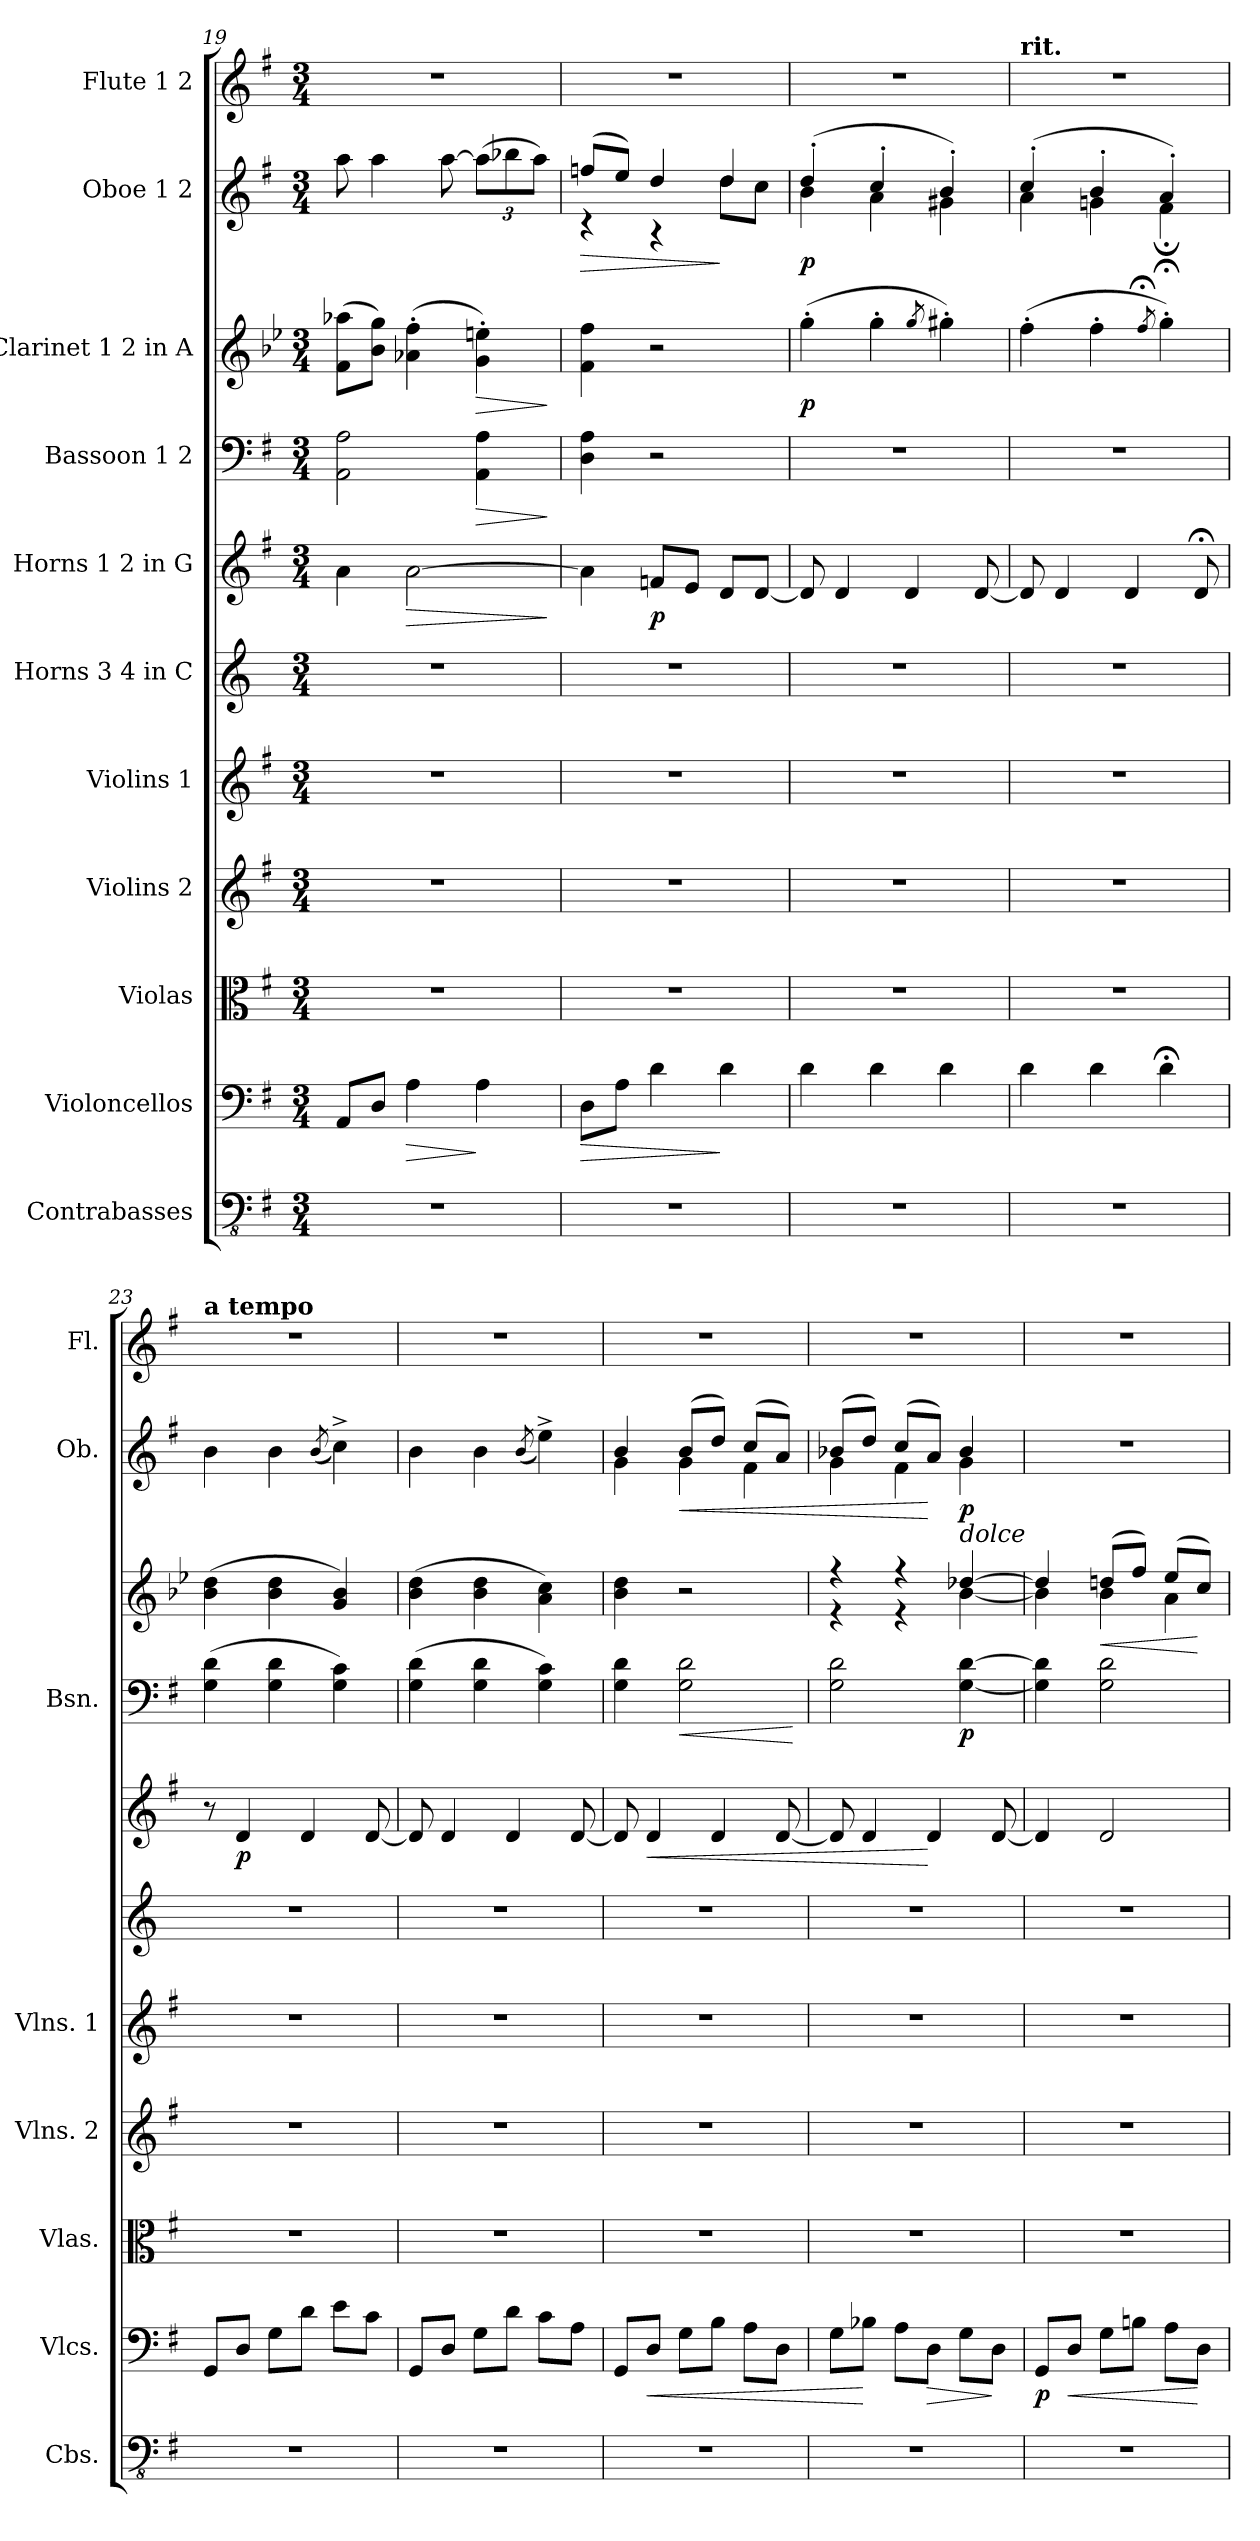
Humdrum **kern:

**kern	**kern	**dynam	**kern	**kern	**kern	**kern	**kern	**dynam	**kern	**dynam	**kern	**dynam	**kern	**dynam	**kern
*part11	*part10	*part10	*part9	*part8	*part7	*part6	*part5	*part5	*part4	*part4	*part3	*part3	*part2	*part2	*part1
*staff11	*staff10	*staff10	*staff9	*staff8	*staff7	*staff6	*staff5	*staff5	*staff4	*staff4	*staff3	*staff3	*staff2	*staff2	*staff1
*I"Contrabasses	*I"Violoncellos	*	*I"Violas	*I"Violins 2	*I"Violins 1	*I"Horns 3 4 in C	*I"Horns 1 2 in G	*	*I"Bassoon 1 2	*	*I"Clarinet 1 2 in A	*	*I"Oboe 1 2	*	*I"Flute 1 2
*I'Cbs.	*I'Vlcs.	*	*I'Vlas.	*I'Vlns. 2	*I'Vlns. 1	*	*	*	*I'Bsn.	*	*	*	*I'Ob.	*	*I'Fl.
!!LO:PB:g=z
*clefFv4	*clefF4	*	*clefC3	*clefG2	*clefG2	*clefG2	*clefG2	*	*clefF4	*	*clefG2	*	*clefG2	*	*clefG2
*	*	*	*	*	*	*ITrd7c12	*ITrd10c17	*	*	*	*ITrd2c3	*	*	*	*
*k[f#]	*k[f#]	*	*k[f#]	*k[f#]	*k[f#]	*k[]	*k[f#]	*	*k[f#]	*	*k[f#]	*	*k[f#]	*	*k[f#]
*M3/4	*M3/4	*	*M3/4	*M3/4	*M3/4	*M3/4	*M3/4	*	*M3/4	*	*M3/4	*	*M3/4	*	*M3/4
=19	=19	=19	=19	=19	=19	=19	=19	=19	=19	=19	=19	=19	=19	=19	=19
2.r	8AA/L	.	2.r	2.r	2.r	2.r	4A\	.	2AA\ 2A\	.	(>8d\ 8ffn\L	.	8aa\	.	2.r
.	8D/J	.	.	.	.	.	.	.	.	.	8g\ 8ee\J)	.	4aa\	.	.
!	!	!LO:HP:b	!	!	!	!	!	!LO:HP:b	!	!	!	!	!	!	!
.	4A\	>	.	.	.	.	[2A\	>	.	.	(>4fn\' 4dd\'	.	.	.	.
.	.	.	.	.	.	.	.	.	.	.	.	.	[8aa\	.	.
!	!	!	!	!	!	!	!	!	!	!LO:HP:b	!	!LO:HP:b	!	!	!
*	*	*	*	*	*	*	*	*	*	*	*	*	*Xbrackettup	*	*
.	4A\	]	.	.	.	.	.	.	4AA\ 4A\	>	4e\' 4cc#X\')	>	(>12aa\L]	.	.
.	.	.	.	.	.	.	.	.	.	.	.	.	12bb-X\	.	.
.	.	.	.	.	.	.	.	.	.	.	.	.	12aa\J)	.	.
.	.	.	.	.	.	.	.	]	.	]	.	]	.	.	.
=20	=20	=20	=20	=20	=20	=20	=20	=20	=20	=20	=20	=20	=20	=20	=20
!	!	!LO:HP:b	!	!	!	!	!	!	!	!	!	!	!	!LO:HP:b	!
*	*	*	*	*	*	*	*	*	*	*	*	*	*^	*	*
2.r	8D\L	>	2.r	2.r	2.r	2.r	4A\]	.	4D\ 4A\	.	4d\ 4dd\	.	(>8ffn/L	4rc	>	2.r
.	8A\J	.	.	.	.	.	.	.	.	.	.	.	8ee/J)	.	.	.
!	!	!	!	!	!	!	!	!LO:DY:b	!	!	!	!	!	!	!	!
.	4d\	.	.	.	.	.	8Fn/L	p	2r	.	2r	.	4dd/	4rA	.	.
.	.	.	.	.	.	.	8E/J	.	.	.	.	.	.	.	.	.
.	4d\	]	.	.	.	.	8D/L	.	.	.	.	.	4dd/	8dd\L	]	.
.	.	.	.	.	.	.	[8D/J	.	.	.	.	.	.	8cc\J	.	.
=21	=21	=21	=21	=21	=21	=21	=21	=21	=21	=21	=21	=21	=21	=21	=21	=21
!	!	!	!	!	!	!	!	!	!	!	!	!LO:DY:b	!	!	!LO:DY:b	!
2.r	4d\	.	2.r	2.r	2.r	2.r	8D/]	.	2.r	.	(>4ee'\	p	(>4dd'/	4b\	p	2.r
.	.	.	.	.	.	.	4D/	.	.	.	.	.	.	.	.	.
.	4d\	.	.	.	.	.	.	.	.	.	4ee'\	.	4cc'/	4a\	.	.
.	.	.	.	.	.	.	4D/	.	.	.	.	.	.	.	.	.
.	.	.	.	.	.	.	.	.	.	.	8qee/	.	.	.	.	.
.	4d\	.	.	.	.	.	.	.	.	.	4ee#X'\)	.	4b'/)	4g#X\	.	.
.	.	.	.	.	.	.	[8D/	.	.	.	.	.	.	.	.	.
=22	=22	=22	=22	=22	=22	=22	=22	=22	=22	=22	=22	=22	=22	=22	=22	=22
!	!	!	!	!	!	!	!	!	!	!	!	!	!	!	!	!LO:TX:a:B:t=rit.
2.r	4d\	.	2.r	2.r	2.r	2.r	8D/]	.	2.r	.	(>4dd'\	.	(>4cc'/	4a\	.	2.r
.	.	.	.	.	.	.	4D/	.	.	.	.	.	.	.	.	.
.	4d\	.	.	.	.	.	.	.	.	.	4dd'\	.	4b'/	4gn\	.	.
.	.	.	.	.	.	.	4D/	.	.	.	.	.	.	.	.	.
.	.	.	.	.	.	.	.	.	.	.	8qdd;</	.	.	.	.	.
.	4d;<\	.	.	.	.	.	.	.	.	.	4ee;<'\)	.	4a'/)	4f#;\	.	.
.	.	.	.	.	.	.	8D;</	.	.	.	.	.	.	.	.	.
*	*	*	*	*	*	*	*	*	*	*	*	*	*v	*v	*	*
=23	=23	=23	=23	=23	=23	=23	=23	=23	=23	=23	=23	=23	=23	=23	=23
!	!	!	!	!	!	!	!	!	!	!	!	!	!	!	!LO:TX:a:B:t=a tempo
2.r	8GG/L	.	2.r	2.r	2.r	2.r	8r	.	(>4G\ 4d\	.	(>4g\ 4b\	.	4b\	.	2.r
!	!	!	!	!	!	!	!	!LO:DY:b	!	!	!	!	!	!	!
.	8D/J	.	.	.	.	.	4D/	p	.	.	.	.	.	.	.
.	8G\L	.	.	.	.	.	.	.	4G\ 4d\	.	4g\ 4b\	.	4b\	.	.
.	8d\J	.	.	.	.	.	4D/	.	.	.	.	.	.	.	.
.	.	.	.	.	.	.	.	.	.	.	.	.	(<8qb/	.	.
.	8e\L	.	.	.	.	.	.	.	4G\ 4c\)	.	4e/ 4g/)	.	4cc^\)	.	.
.	8c\J	.	.	.	.	.	[8D/	.	.	.	.	.	.	.	.
=24	=24	=24	=24	=24	=24	=24	=24	=24	=24	=24	=24	=24	=24	=24	=24
2.r	8GG/L	.	2.r	2.r	2.r	2.r	8D/]	.	(>4G\ 4d\	.	(>4g\ 4b\	.	4b\	.	2.r
.	8D/J	.	.	.	.	.	4D/	.	.	.	.	.	.	.	.
.	8G\L	.	.	.	.	.	.	.	4G\ 4d\	.	4g\ 4b\	.	4b\	.	.
.	8d\J	.	.	.	.	.	4D/	.	.	.	.	.	.	.	.
.	.	.	.	.	.	.	.	.	.	.	.	.	(<8qb/	.	.
.	8c\L	.	.	.	.	.	.	.	4G\ 4c\)	.	4f#\ 4a\)	.	4ee^\)	.	.
.	8A\J	.	.	.	.	.	[8D/	.	.	.	.	.	.	.	.
!!LO:PB:g=z
=25	=25	=25	=25	=25	=25	=25	=25	=25	=25	=25	=25	=25	=25	=25	=25
*	*	*	*	*	*	*	*	*	*	*	*	*	*^	*	*
2.r	8GG/L	.	2.r	2.r	2.r	2.r	8D/]	.	4G\ 4d\	.	4g\ 4b\	.	4b/	4g\	.	2.r
!	!	!LO:HP:b	!	!	!	!	!	!LO:HP:b	!	!	!	!	!	!	!	!
.	8D/J	<	.	.	.	.	4D/	<	.	.	.	.	.	.	.	.
!	!	!	!	!	!	!	!	!	!	!LO:HP:b	!	!	!	!	!LO:HP:b	!
.	8G\L	.	.	.	.	.	.	.	2G\ 2d\	<	2r	.	(>8b/L	4g\	<	.
.	8B\J	.	.	.	.	.	4D/	.	.	.	.	.	8dd/J)	.	.	.
.	8A\L	.	.	.	.	.	.	.	.	.	.	.	(>8cc/L	4f#\	.	.
.	8D\J	.	.	.	.	.	[8D/	.	.	.	.	.	8a/J)	.	.	.
*	*	*	*	*	*	*	*	*	*	*	*	*	*v	*v	*	*
.	.	.	.	.	.	.	.	.	.	[	.	.	.	.	.
=26	=26	=26	=26	=26	=26	=26	=26	=26	=26	=26	=26	=26	=26	=26	=26
*	*	*	*	*	*	*	*	*	*	*	*^	*	*^	*	*
2.r	8G\L	.	2.r	2.r	2.r	2.r	8D/]	.	2G\ 2d\	.	4r	4r	.	(>8b-X/L	4g\	.	2.r
.	8B-X\J	[	.	.	.	.	4D/	.	.	.	.	.	.	8dd/J)	.	.	.
.	8A\L	.	.	.	.	.	.	.	.	.	4r	4r	.	(>8cc/L	4f#\	.	.
!	!	!LO:HP:b	!	!	!	!	!	!	!	!	!	!	!	!	!	!	!
.	8D\J	>	.	.	.	.	4D/	[	.	.	.	.	.	8a/J)	.	[	.
!	!	!	!	!	!	!	!	!	!	!	!LO:TX:a:i:t=dolce	!	!	!	!	!	!
!	!	!	!	!	!	!	!	!	!	!LO:DY:b	!	!	!	!	!	!LO:DY:b	!
.	8G\L	.	.	.	.	.	.	.	[4G\ [4d\	p	[4b-X/	[4g\	.	4b-/	4g\	p	.
.	8D\J	]	.	.	.	.	[8D/	.	.	.	.	.	.	.	.	.	.
*	*	*	*	*	*	*	*	*	*	*	*	*	*	*v	*v	*	*
=27	=27	=27	=27	=27	=27	=27	=27	=27	=27	=27	=27	=27	=27	=27	=27	=27
!	!	!LO:DY:b	!	!	!	!	!	!	!	!	!	!	!	!	!	!
2.r	8GG/L	p	2.r	2.r	2.r	2.r	4D/]	.	4G\] 4d\]	.	4b-/]	4g\]	.	2.r	.	2.r
!	!	!LO:HP:b	!	!	!	!	!	!	!	!	!	!	!	!	!	!
.	8D/J	<	.	.	.	.	.	.	.	.	.	.	.	.	.	.
!	!	!	!	!	!	!	!	!	!	!	!	!	!LO:HP:b	!	!	!
.	8G\L	.	.	.	.	.	2D/	.	2G\ 2d\	.	(>8bn/L	4g\	<	.	.	.
.	8Bn\J	.	.	.	.	.	.	.	.	.	8dd/J)	.	.	.	.	.
.	8A\L	.	.	.	.	.	.	.	.	.	(>8cc/L	4f#\	.	.	.	.
.	8D\J	[	.	.	.	.	.	.	.	.	8a/J)	.	[	.	.	.
*	*	*	*	*	*	*	*	*	*	*	*v	*v	*	*	*	*
=	=	=	=	=	=	=	=	=	=	=	=	=	=	=	=
*-	*-	*-	*-	*-	*-	*-	*-	*-	*-	*-	*-	*-	*-	*-	*-
